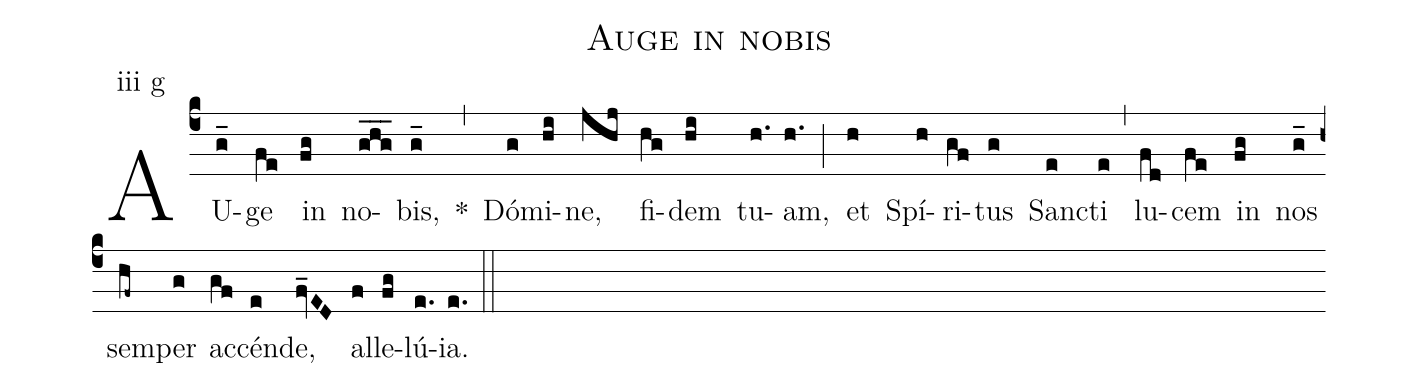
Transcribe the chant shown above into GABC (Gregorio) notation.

name: Auge in nobis;
annotation: iii g;
mode: 3;
%%
(c4)
AU(g_)ge(fe) in(fg) no(g_h_g_)bis,(g_) *(,)
Dó(g)mi(hi)ne,(jhj) fi(hg)dem(hi) tu(h.)am,(h.) (;)
et(h) Spí(h)ri(gf)tus(g) San(e)cti(e) (,)
lu(fd)cem(fe) in(fg) nos(g_) sem(hf~)per(g) ac(gf)cén(e)de,(fv_ED) al(f)le(fg)lú(e.)ia.(e.) (::)
